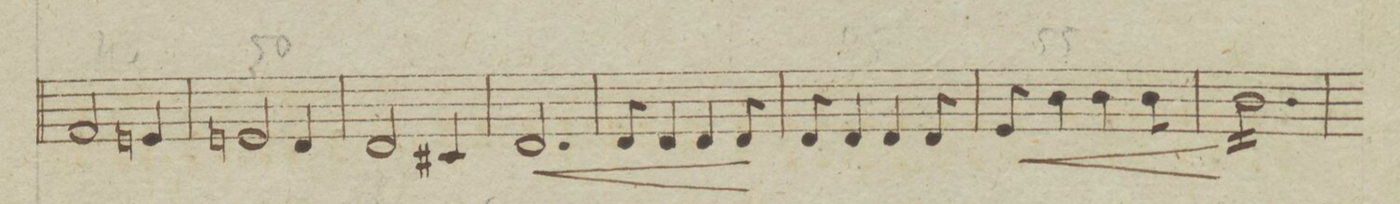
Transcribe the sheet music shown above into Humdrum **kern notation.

**kern	**dynam
*I"Violino Secondo.	*
*clefG2	*
*k[b-e-]	*
*M3/4	*
2f/	.
4en/	.
=50	=50
2en/	.
4d/	.
=51	=51
2d/	.
4c#X/	.
=52	=52
2.d/	<
=53	=53
8d/	.
4d/	.
4d/	.
8d/	[
=54	=54
8d/	.
4d/	.
4d/	.
8d/	.
=55	=55
8e-/	<
4b-\	.
4b-\	.
8b-\	.
=56	=56
*tremolo	*
16b-\LL	[
16b-\	.
16b-\	.
16b-\	.
16b-\	.
16b-\	.
16b-\	.
16b-\	.
16b-\	.
16b-\	.
16b-\	.
16b-\JJ	.
=57	=57
*-	*-
